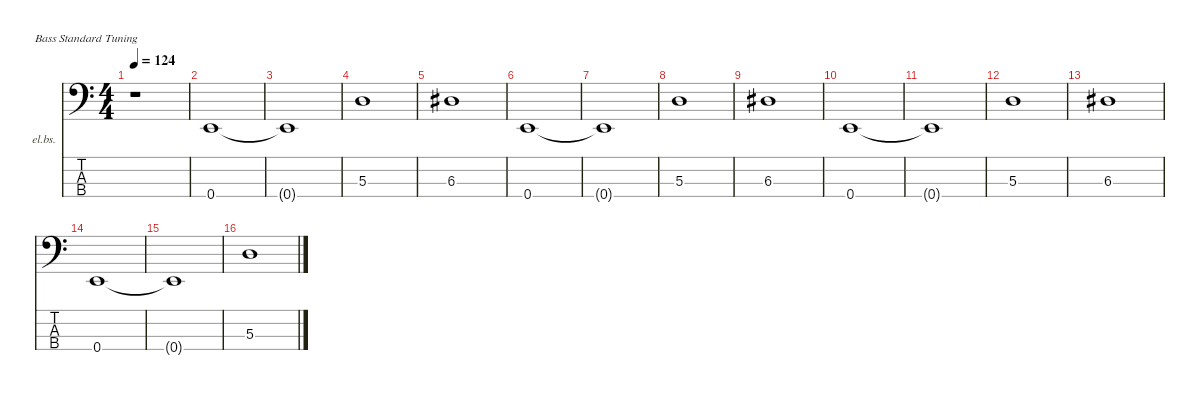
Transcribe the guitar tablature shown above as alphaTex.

\defaultSystemsLayout 4
\hideDynamics
\bracketExtendMode nobrackets
\firstSystemTrackNameOrientation horizontal
\otherSystemsTrackNameOrientation horizontal
\track ("Bass" "el.bs.") {instrument electricbasspick}
\staff {score tabs}
\tuning (G2 D2 A1 E1)
\ts (4 4)
\tempo 124
\clef f4
\ks c
r.1{dy f} |
0.4.1 |
0.4{t}.1 |
5.3.1 |
6.3{acc #}.1 |
0.4.1 |
0.4{t}.1 |
5.3.1 |
6.3{acc #}.1 |
0.4.1 |
0.4{t}.1 |
5.3.1 |
6.3{acc #}.1 |
0.4.1 |
0.4{t}.1 |
5.3.1
